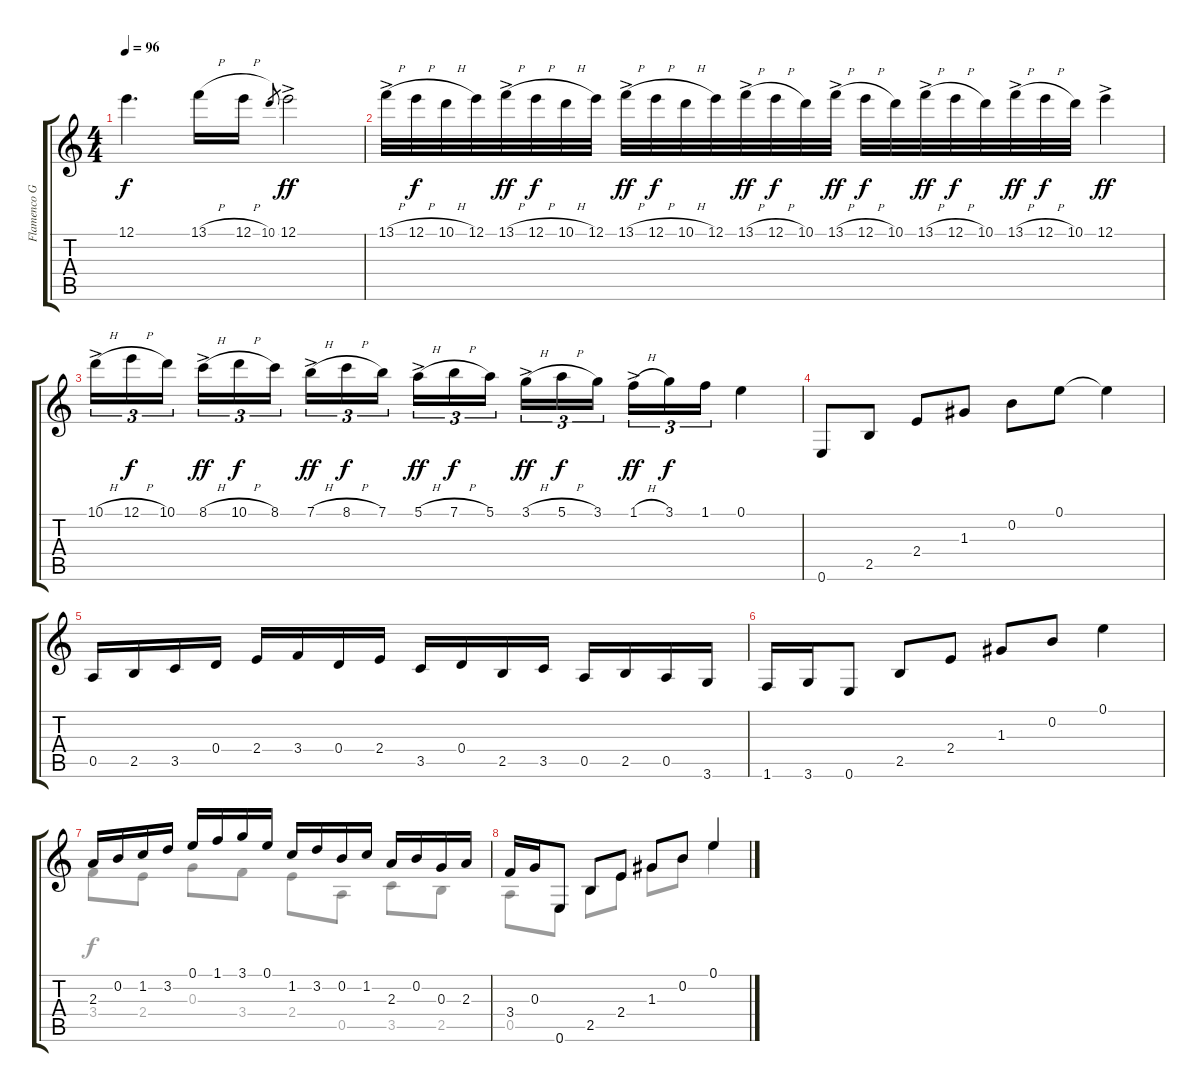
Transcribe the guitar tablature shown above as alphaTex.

\track ("Flamenco Guitar" "Flamenco G") {instrument acousticguitarnylon}
\staff {score tabs}
\tuning (E4 B3 G3 D3 A2 E2) {hide}
\voice
\ts (4 4)
\tempo 96
\clef g2
\ks c
12.1.4{d dy f} 13.1{h}.16 12.1{h}.16 10.1.8{gr} 12.1{ac}.2{dy ff} |
13.1{h ac}.32 12.1{h}.32{dy f} 10.1{h}.32 12.1.32 13.1{h ac}.32{dy ff} 12.1{h}.32{dy f} 10.1{h}.32 12.1.32 13.1{h ac}.32{dy ff} 12.1{h}.32{dy f} 10.1{h}.32 12.1.32 13.1{h ac}.32{dy ff} 12.1{h}.32{dy f} 10.1.32 13.1{h ac}.32{dy ff} 12.1{h}.32{dy f} 10.1.32 13.1{h ac}.32{dy ff} 12.1{h}.32{dy f} 10.1.32 13.1{h ac}.32{dy ff} 12.1{h}.32{dy f} 10.1.32 12.1{ac}.4{dy ff} |
10.1{h ac}.16{tu (3 2)} 12.1{h}.16{tu (3 2) dy f} 10.1.16{tu (3 2) beam splitsecondary} 8.1{h ac}.16{tu (3 2) dy ff} 10.1{h}.16{tu (3 2) dy f} 8.1.16{tu (3 2)} 7.1{h ac}.16{tu (3 2) dy ff} 8.1{h}.16{tu (3 2) dy f} 7.1.16{tu (3 2) beam splitsecondary} 5.1{h ac}.16{tu (3 2) dy ff} 7.1{h}.16{tu (3 2) dy f} 5.1.16{tu (3 2)} 3.1{h ac}.16{tu (3 2) dy ff} 5.1{h}.16{tu (3 2) dy f} 3.1.16{tu (3 2) beam splitsecondary} 1.1{h ac}.16{tu (3 2) dy ff} 3.1.16{tu (3 2) dy f} 1.1.16{tu (3 2)} 0.1.4 |
0.6.8 2.5.8 2.4.8 1.3.8 0.2.8 0.1.8 0.1{t}.4 |
0.5.16 2.5.16 3.5.16 0.4.16 2.4.16 3.4.16 0.4.16 2.4.16 3.5.16 0.4.16 2.5.16 3.5.16 0.5.16 2.5.16 0.5.16 3.6.16 |
1.6.16 3.6.16 0.6.8 2.5.8 2.4.8 1.3.8 0.2.8 0.1.4 |
2.3.16{beam Up} 0.2.16{beam Up} 1.2.16{beam Up} 3.2.16{beam Up} 0.1.16{beam Up} 1.1.16{beam Up} 3.1.16{beam Up} 0.1.16{beam Up} 1.2.16{beam Up} 3.2.16{beam Up} 0.2.16{beam Up} 1.2.16{beam Up} 2.3.16 0.2.16 0.3.16 2.3.16 |
3.4.16 0.3.16 0.6.8 2.5.8 2.4.8 1.3.8 0.2.8 0.1.4
\voice
\clef g2
\ottava regular
\simile none
\ks c
|
|
|
|
|
|
3.4.8 2.4.8 0.3.8 3.4.8 2.4.8 0.5.8 3.5.8 2.5.8 |
0.5.8 0.6.8 2.5.8 2.4.8 1.3.8 0.2.8 0.1.4
